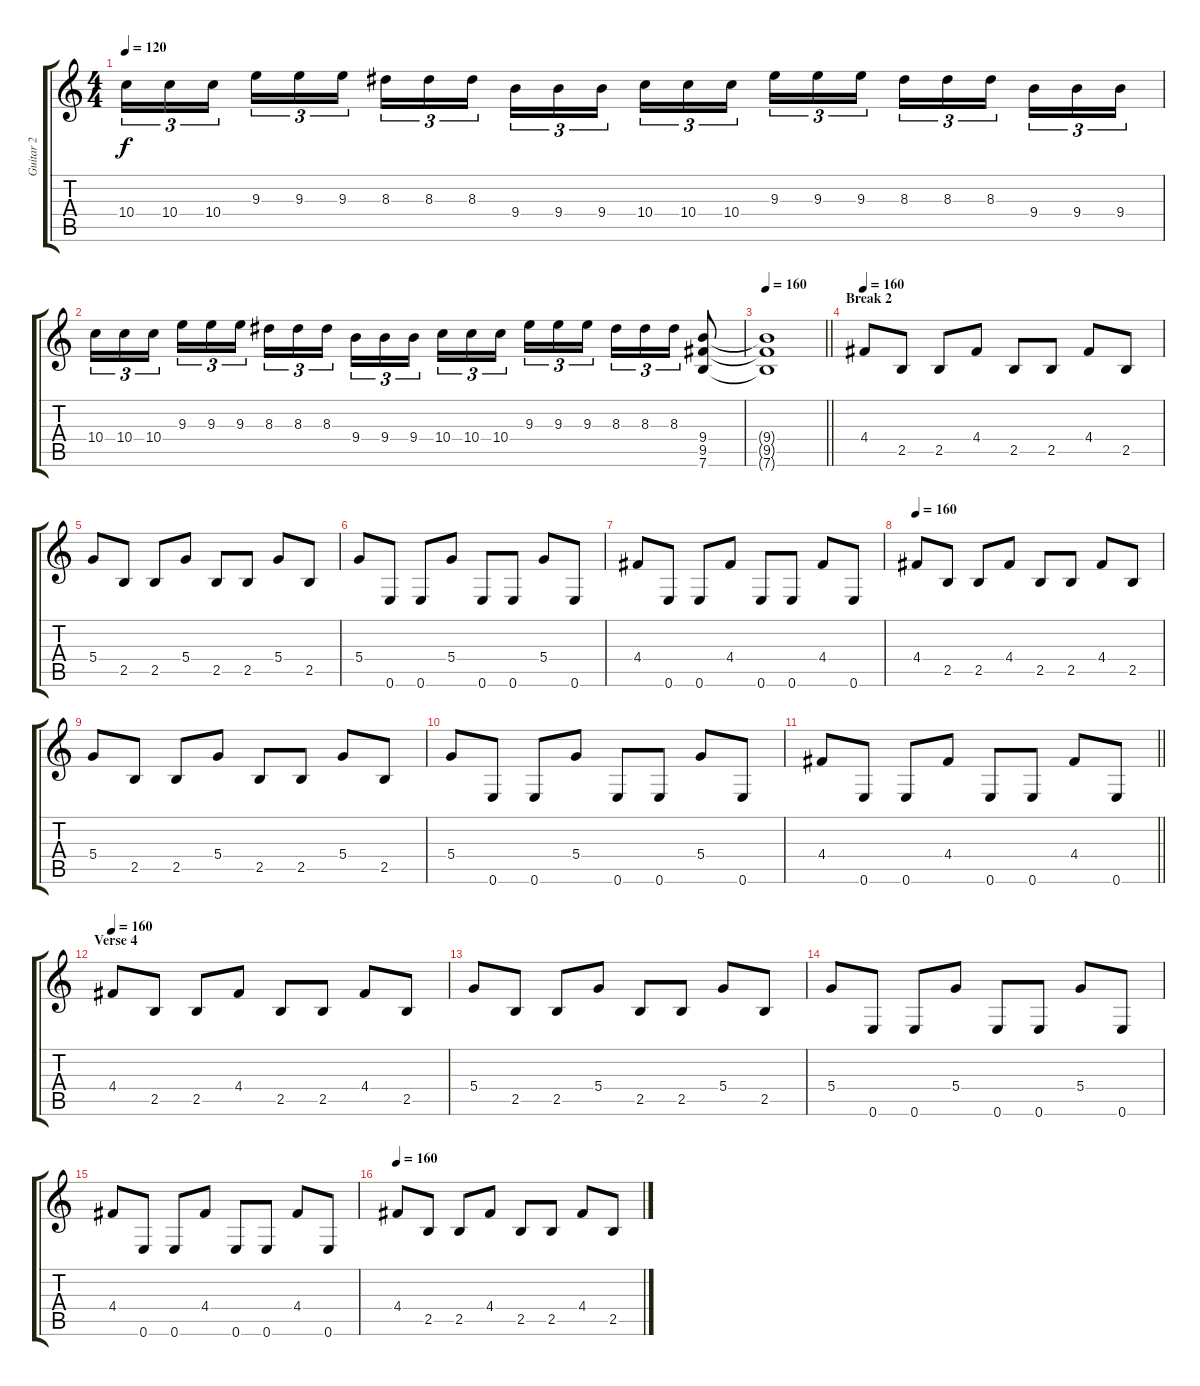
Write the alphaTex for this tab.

\track ("Guitar 2" "Guitar 2") {instrument distortionguitar}
\staff {score tabs}
\tuning (E4 B3 G3 D3 A2 E2) {hide}
\ts (4 4)
\tempo 120
\clef g2
\ks c
10.4.16{tu (3 2) dy f} 10.4.16{tu (3 2)} 10.4.16{tu (3 2) beam splitsecondary} 9.3.16{tu (3 2)} 9.3.16{tu (3 2)} 9.3.16{tu (3 2)} 8.3.16{tu (3 2)} 8.3.16{tu (3 2)} 8.3.16{tu (3 2) beam splitsecondary} 9.4.16{tu (3 2)} 9.4.16{tu (3 2)} 9.4.16{tu (3 2)} 10.4.16{tu (3 2)} 10.4.16{tu (3 2)} 10.4.16{tu (3 2) beam splitsecondary} 9.3.16{tu (3 2)} 9.3.16{tu (3 2)} 9.3.16{tu (3 2)} 8.3.16{tu (3 2)} 8.3.16{tu (3 2)} 8.3.16{tu (3 2) beam splitsecondary} 9.4.16{tu (3 2)} 9.4.16{tu (3 2)} 9.4.16{tu (3 2)} |
10.4.16{tu (3 2)} 10.4.16{tu (3 2)} 10.4.16{tu (3 2) beam splitsecondary} 9.3.16{tu (3 2)} 9.3.16{tu (3 2)} 9.3.16{tu (3 2)} 8.3.16{tu (3 2)} 8.3.16{tu (3 2)} 8.3.16{tu (3 2) beam splitsecondary} 9.4.16{tu (3 2)} 9.4.16{tu (3 2)} 9.4.16{tu (3 2)} 10.4.16{tu (3 2)} 10.4.16{tu (3 2)} 10.4.16{tu (3 2) beam splitsecondary} 9.3.16{tu (3 2)} 9.3.16{tu (3 2)} 9.3.16{tu (3 2)} 8.3.16{tu (3 2)} 8.3.16{tu (3 2)} 8.3.16{tu (3 2)} (9.4 9.5 7.6).8 |
\tempo 160
\barLineRight lightlight
(9.4{t} 9.5{t} 7.6{t}).1 |
\section ("" "Break 2")
\tempo 160
4.4.8{instrument electricguitarclean} 2.5.8 2.5.8 4.4.8 2.5.8 2.5.8 4.4.8 2.5.8 |
5.4.8 2.5.8 2.5.8 5.4.8 2.5.8 2.5.8 5.4.8 2.5.8 |
5.4.8 0.6.8 0.6.8 5.4.8 0.6.8 0.6.8 5.4.8 0.6.8 |
4.4.8 0.6.8 0.6.8 4.4.8 0.6.8 0.6.8 4.4.8 0.6.8 |
\tempo 160
4.4.8{instrument electricguitarclean} 2.5.8 2.5.8 4.4.8 2.5.8 2.5.8 4.4.8 2.5.8 |
5.4.8 2.5.8 2.5.8 5.4.8 2.5.8 2.5.8 5.4.8 2.5.8 |
5.4.8 0.6.8 0.6.8 5.4.8 0.6.8 0.6.8 5.4.8 0.6.8 |
\barLineRight lightlight
4.4.8 0.6.8 0.6.8 4.4.8 0.6.8 0.6.8 4.4.8 0.6.8 |
\section ("" "Verse 4")
\tempo 160
4.4.8{instrument electricguitarclean} 2.5.8 2.5.8 4.4.8 2.5.8 2.5.8 4.4.8 2.5.8 |
5.4.8 2.5.8 2.5.8 5.4.8 2.5.8 2.5.8 5.4.8 2.5.8 |
5.4.8 0.6.8 0.6.8 5.4.8 0.6.8 0.6.8 5.4.8 0.6.8 |
4.4.8 0.6.8 0.6.8 4.4.8 0.6.8 0.6.8 4.4.8 0.6.8 |
\tempo 160
4.4.8{instrument electricguitarclean} 2.5.8 2.5.8 4.4.8 2.5.8 2.5.8 4.4.8 2.5.8
